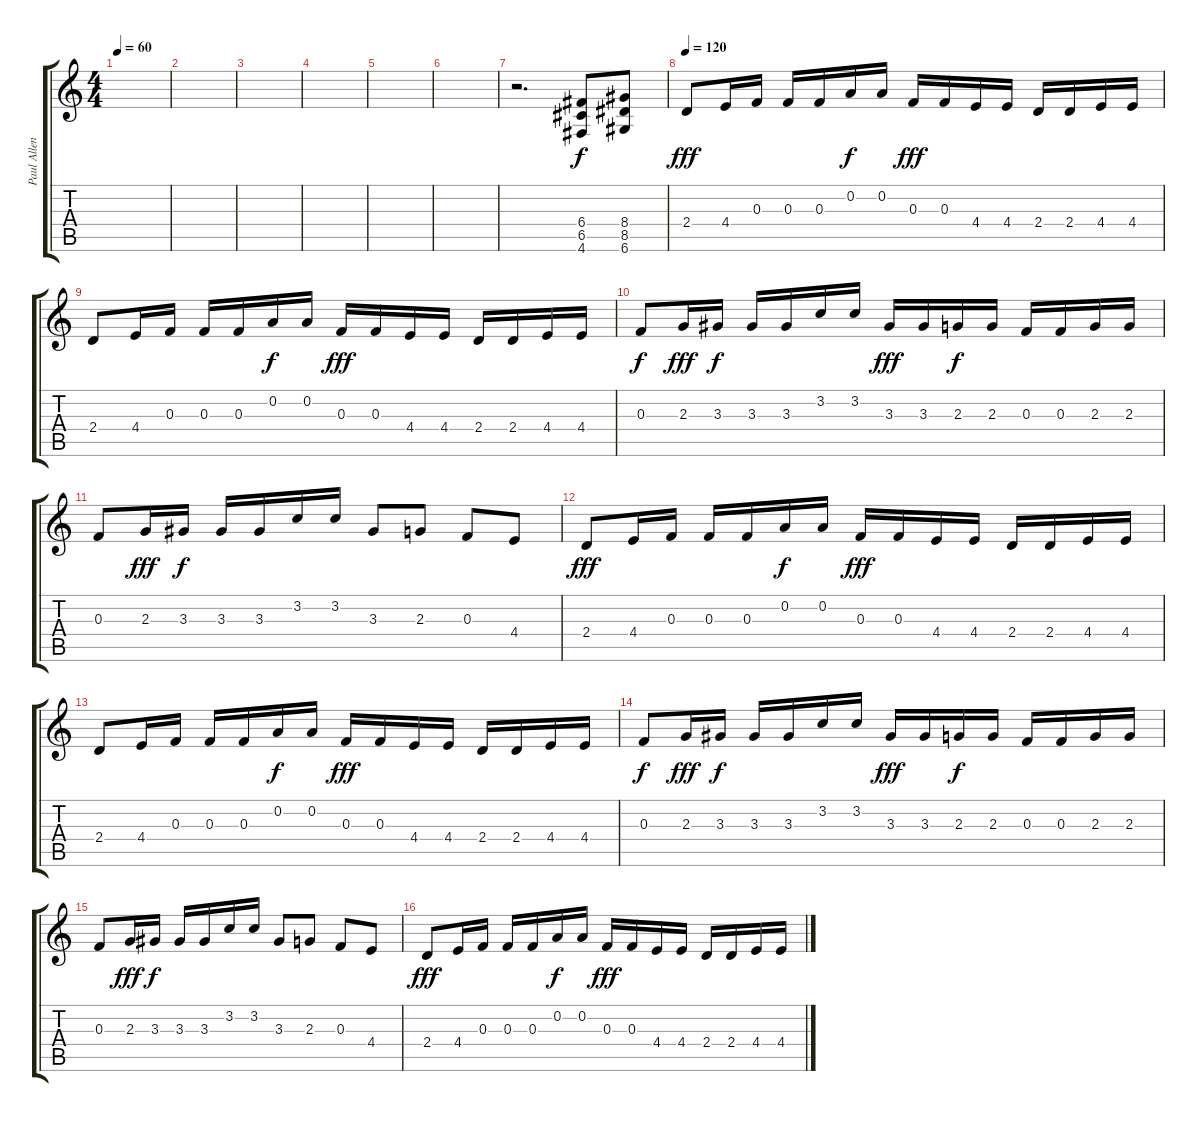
\track ("Paul Allender" "Paul Allen") {instrument distortionguitar}
\staff {score tabs}
\tuning (D4 A3 F3 C3 G2 D2) {hide}
\ts (4 4)
\tempo 60
\clef g2
\ks c
|
|
|
|
|
|
r.2{d} (6.4 6.5 4.6).8{dy f} (8.4 8.5 6.6).8 |
\tempo 120
2.4.8{dy fff} 4.4.16 0.3.16 0.3.16 0.3.16 0.2.16{dy f} 0.2.16 0.3.16{dy fff} 0.3.16 4.4.16 4.4.16 2.4.16 2.4.16 4.4.16 4.4.16 |
2.4.8 4.4.16 0.3.16 0.3.16 0.3.16 0.2.16{dy f} 0.2.16 0.3.16{dy fff} 0.3.16 4.4.16 4.4.16 2.4.16 2.4.16 4.4.16 4.4.16 |
0.3.8{dy f} 2.3.16{dy fff} 3.3.16{dy f} 3.3.16 3.3.16 3.2.16 3.2.16 3.3.16{dy fff} 3.3.16 2.3.16{dy f} 2.3.16 0.3.16 0.3.16 2.3.16 2.3.16 |
0.3.8 2.3.16{dy fff} 3.3.16{dy f} 3.3.16 3.3.16 3.2.16 3.2.16 3.3.8 2.3.8 0.3.8 4.4.8 |
2.4.8{dy fff} 4.4.16 0.3.16 0.3.16 0.3.16 0.2.16{dy f} 0.2.16 0.3.16{dy fff} 0.3.16 4.4.16 4.4.16 2.4.16 2.4.16 4.4.16 4.4.16 |
2.4.8 4.4.16 0.3.16 0.3.16 0.3.16 0.2.16{dy f} 0.2.16 0.3.16{dy fff} 0.3.16 4.4.16 4.4.16 2.4.16 2.4.16 4.4.16 4.4.16 |
0.3.8{dy f} 2.3.16{dy fff} 3.3.16{dy f} 3.3.16 3.3.16 3.2.16 3.2.16 3.3.16{dy fff} 3.3.16 2.3.16{dy f} 2.3.16 0.3.16 0.3.16 2.3.16 2.3.16 |
0.3.8 2.3.16{dy fff} 3.3.16{dy f} 3.3.16 3.3.16 3.2.16 3.2.16 3.3.8 2.3.8 0.3.8 4.4.8 |
2.4.8{dy fff} 4.4.16 0.3.16 0.3.16 0.3.16 0.2.16{dy f} 0.2.16 0.3.16{dy fff} 0.3.16 4.4.16 4.4.16 2.4.16 2.4.16 4.4.16 4.4.16
